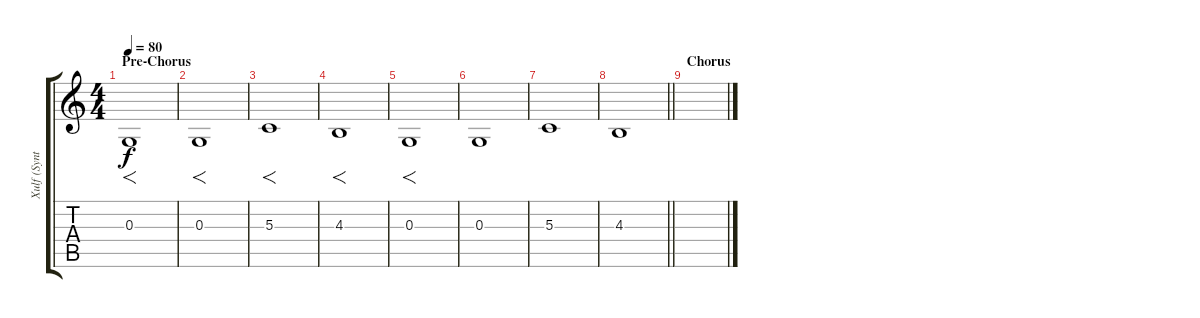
\track ("Xulf (Synth)" "Xulf (Synt") {instrument tremolostrings}
\staff {score tabs}
\tuning (D4 A3 G3 D3 A2 D2) {hide}
\ts (4 4)
\section ("" "Pre-Chorus")
\tempo 80
\clef g2
\ks c
0.3.1{f dy f} |
0.3.1{f} |
5.3.1{f} |
4.3.1{f} |
0.3.1{f} |
0.3.1 |
5.3.1 |
\barLineRight lightlight
4.3.1 |
\section ("" "Chorus")
